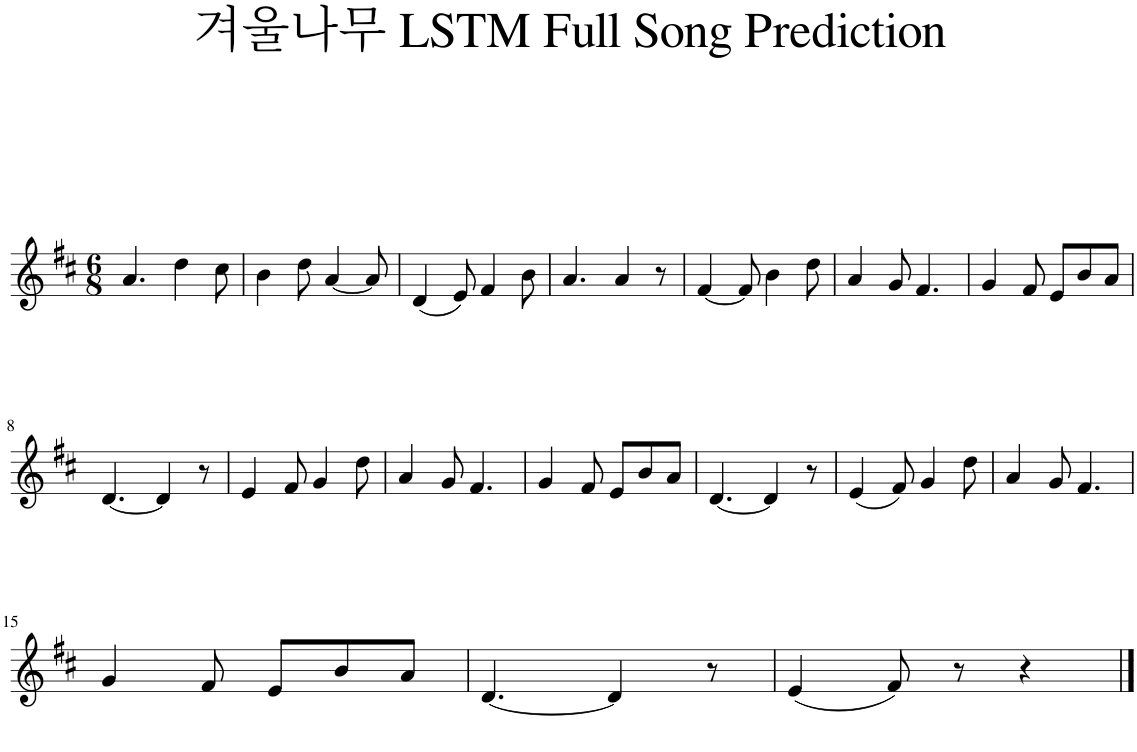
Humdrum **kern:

**kern
*part1
*staff1
*I"Piano
*I'Pno.
*clefG2
*k[f#c#]
*M6/8
=1
4.a/
4dd\
8cc#\
=2
4b\
8dd\
[4a/
8a/]
=3
(4d/
8e/)
4f#/
8b\
=4
4.a/
4a/
8r
=5
[4f#/
8f#/]
4b\
8dd\
=6
4a/
8g/
4.f#/
=7
4g/
8f#/
8e/L
8b/
8a/J
!!LO:LB:g=z
=8
[4.d/
4d/]
8r
=9
4e/
8f#/
4g/
8dd\
=10
4a/
8g/
4.f#/
=11
4g/
8f#/
8e/L
8b/
8a/J
=12
[4.d/
4d/]
8r
=13
(4e/
8f#/)
4g/
8dd\
=14
4a/
8g/
4.f#/
!!LO:LB:g=z
=15
4g/
8f#/
8e/L
8b/
8a/J
=16
[4.d/
4d/]
8r
=17
(4e/
8f#/)
8r
4r
==
*-
